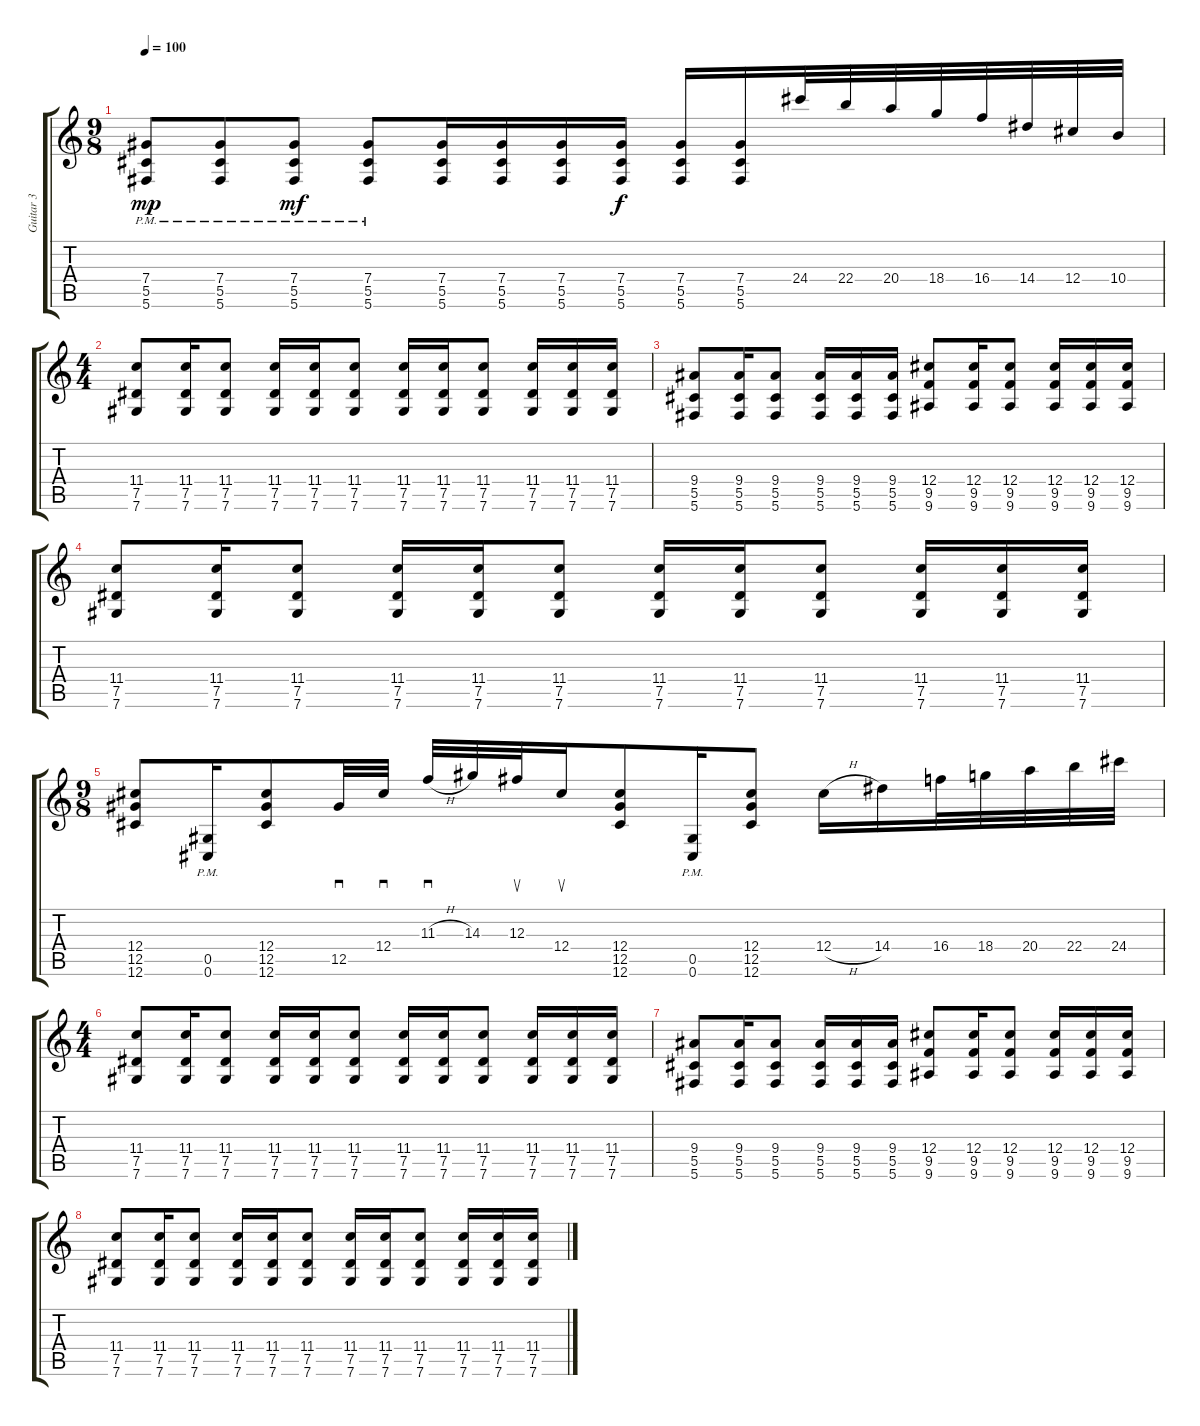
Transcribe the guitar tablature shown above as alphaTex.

\track ("Guitar 3" "Guitar 3") {instrument distortionguitar}
\staff {score tabs}
\tuning (Eb4 Bb3 Gb3 Db3 Ab2 Db2) {hide}
\ts (9 8)
\tempo 100
\clef g2
\ks c
(7.4{pm} 5.5{pm} 5.6{pm}).8{dy mp} (7.4{pm} 5.5{pm} 5.6{pm}).8 (7.4{pm} 5.5{pm} 5.6{pm}).8{dy mf} (7.4{pm} 5.5{pm} 5.6{pm}).8 (7.4 5.5 5.6).16 (7.4 5.5 5.6).16 (7.4 5.5 5.6).16 (7.4 5.5 5.6).16{dy f} (7.4 5.5 5.6).16 (7.4 5.5 5.6).16 24.4.32{instrument guitarfretnoise} 22.4.32 20.4.32 18.4.32 16.4.32 14.4.32 12.4.32 10.4.32 |
\ts (4 4)
(11.4 7.5 7.6).8{instrument distortionguitar} (11.4 7.5 7.6).16 (11.4 7.5 7.6).8 (11.4 7.5 7.6).16 (11.4 7.5 7.6).16 (11.4 7.5 7.6).8 (11.4 7.5 7.6).16 (11.4 7.5 7.6).16 (11.4 7.5 7.6).8 (11.4 7.5 7.6).16 (11.4 7.5 7.6).16 (11.4 7.5 7.6).16 |
(9.4 5.5 5.6).8 (9.4 5.5 5.6).16 (9.4 5.5 5.6).8 (9.4 5.5 5.6).16 (9.4 5.5 5.6).16 (9.4 5.5 5.6).16 (12.4 9.5 9.6).8 (12.4 9.5 9.6).16 (12.4 9.5 9.6).8 (12.4 9.5 9.6).16 (12.4 9.5 9.6).16 (12.4 9.5 9.6).16 |
(11.4 7.5 7.6).8 (11.4 7.5 7.6).16 (11.4 7.5 7.6).8 (11.4 7.5 7.6).16 (11.4 7.5 7.6).16 (11.4 7.5 7.6).8 (11.4 7.5 7.6).16 (11.4 7.5 7.6).16 (11.4 7.5 7.6).8 (11.4 7.5 7.6).16 (11.4 7.5 7.6).16 (11.4 7.5 7.6).16 |
\ts (9 8)
(12.4 12.5 12.6).8 (0.5{pm} 0.6{pm}).16 (12.4 12.5 12.6).8 12.5.32{sd} 12.4.32{sd} 11.3{h}.32{sd} 14.3.32 12.3.32{su} 12.4.16{su} (12.4 12.5 12.6).8 (0.5{pm} 0.6{pm}).16 (12.4 12.5 12.6).8 12.4{h}.16 14.4.16 16.4.32{instrument guitarfretnoise} 18.4.32 20.4.32 22.4.32 24.4.32 |
\ts (4 4)
(11.4 7.5 7.6).8{instrument distortionguitar} (11.4 7.5 7.6).16 (11.4 7.5 7.6).8 (11.4 7.5 7.6).16 (11.4 7.5 7.6).16 (11.4 7.5 7.6).8 (11.4 7.5 7.6).16 (11.4 7.5 7.6).16 (11.4 7.5 7.6).8 (11.4 7.5 7.6).16 (11.4 7.5 7.6).16 (11.4 7.5 7.6).16 |
(9.4 5.5 5.6).8 (9.4 5.5 5.6).16 (9.4 5.5 5.6).8 (9.4 5.5 5.6).16 (9.4 5.5 5.6).16 (9.4 5.5 5.6).16 (12.4 9.5 9.6).8 (12.4 9.5 9.6).16 (12.4 9.5 9.6).8 (12.4 9.5 9.6).16 (12.4 9.5 9.6).16 (12.4 9.5 9.6).16 |
(11.4 7.5 7.6).8 (11.4 7.5 7.6).16 (11.4 7.5 7.6).8 (11.4 7.5 7.6).16 (11.4 7.5 7.6).16 (11.4 7.5 7.6).8 (11.4 7.5 7.6).16 (11.4 7.5 7.6).16 (11.4 7.5 7.6).8 (11.4 7.5 7.6).16 (11.4 7.5 7.6).16 (11.4 7.5 7.6).16
